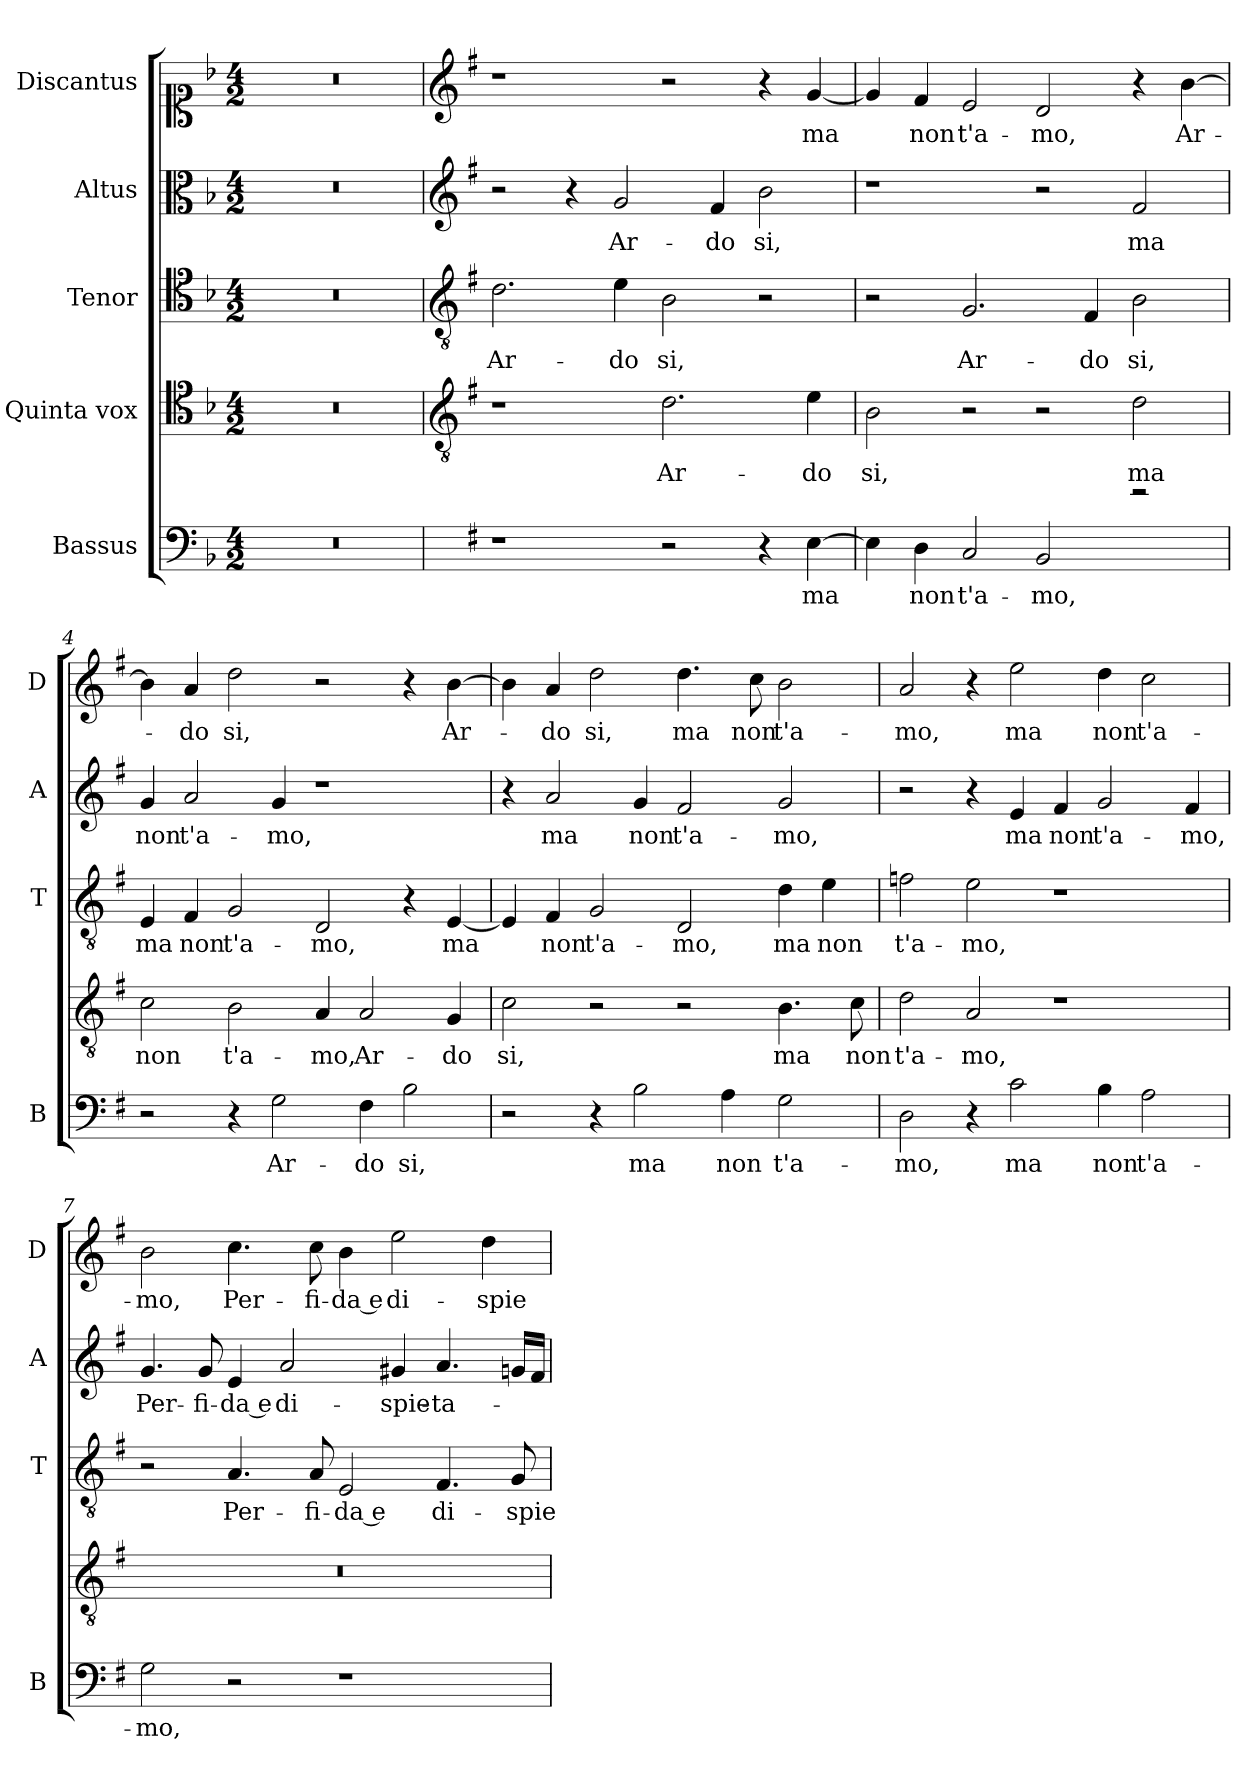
**kern	**text	**kern	**text	**kern	**text	**kern	**text	**kern	**text
*part5	*part5	*part4	*part4	*part3	*part3	*part2	*part2	*part1	*part1
*staff5	*staff5	*staff4	*staff4	*staff3	*staff3	*staff2	*staff2	*staff1	*staff1
*I"Bassus	*	*I"Quinta vox	*	*I"Tenor	*	*I"Altus	*	*I"Discantus	*
*I'B	*	*	*	*I'T	*	*I'A	*	*I'D	*
*clefF4	*	*clefC4	*	*clefC4	*	*clefC3	*	*clefC1	*
*k[b-]	*	*k[b-]	*	*k[b-]	*	*k[b-]	*	*k[b-]	*
*F:	*	*F:	*	*F:	*	*F:	*	*F:	*
*M4/2	*	*M4/2	*	*M4/2	*	*M4/2	*	*M4/2	*
=1	=1	=1	=1	=1	=1	=1	=1	=1	=1
0r	.	0r	.	0r	.	0r	.	0r	.
=2	=2	=2	=2	=2	=2	=2	=2	=2	=2
*	*	*clefGv2	*	*clefGv2	*	*clefG2	*	*clefG2	*
*k[f#]	*	*k[f#]	*	*k[f#]	*	*k[f#]	*	*k[f#]	*
*G:	*	*G:	*	*G:	*	*G:	*	*G:	*
!	!	!	!	!	!LO:LY:b	!	!	!	!
1r	.	1r	.	2.d\	Ar-	2r	.	1r	.
.	.	.	.	.	.	4r	.	.	.
!	!	!	!	!	!LO:LY:b	!	!LO:LY:b	!	!
.	.	.	.	4e\	-do	2g/	Ar-	.	.
!	!	!	!LO:LY:b	!	!LO:LY:b	!	!	!	!
2r	.	2.d\	Ar-	2B\	si,	.	.	2r	.
!	!	!	!	!	!	!	!LO:LY:b	!	!
.	.	.	.	.	.	4f#/	-do	.	.
!	!	!	!	!	!	!	!LO:LY:b	!	!
4r	.	.	.	2r	.	2b\	si,	4r	.
!	!LO:LY:b	!	!LO:LY:b	!	!	!	!	!	!LO:LY:b
[4E\	ma	4e\	-do	.	.	.	.	[4g/	ma
=3	=3	=3	=3	=3	=3	=3	=3	=3	=3
!	!	!	!LO:LY:b	!	!	!	!	!	!
4E\]	.	2B\	si,	2r	.	1r	.	4g/]	.
!	!LO:LY:b	!	!	!	!	!	!	!	!LO:LY:b
4D\	non	.	.	.	.	.	.	4f#/	non
!	!LO:LY:b	!	!	!	!LO:LY:b	!	!	!	!LO:LY:b
2C/	t'a-	2r	.	2.G/	Ar-	.	.	2e/	t'a-
!	!LO:LY:b	!	!	!	!	!	!	!	!LO:LY:b
2BB/	-mo,	2r	.	.	.	2r	.	2d/	-mo,
!	!	!	!	!	!LO:LY:b	!	!	!	!
.	.	.	.	4F#/	-do	.	.	.	.
!	!	!	!LO:LY:b	!	!LO:LY:b	!	!LO:LY:b	!	!
2rg	.	2d\	ma	2B\	si,	2f#/	ma	4r	.
!	!	!	!	!	!	!	!	!	!LO:LY:b
.	.	.	.	.	.	.	.	[4b\	Ar-
=4	=4	=4	=4	=4	=4	=4	=4	=4	=4
!	!	!	!LO:LY:b	!	!LO:LY:b	!	!LO:LY:b	!	!
2r	.	2c\	non	4E/	ma	4g/	non	4b\]	.
!	!	!	!	!	!LO:LY:b	!	!LO:LY:b	!	!LO:LY:b
.	.	.	.	4F#/	non	2a/	t'a-	4a/	-do
!	!	!	!LO:LY:b	!	!LO:LY:b	!	!	!	!LO:LY:b
4r	.	2B\	t'a-	2G/	t'a-	.	.	2dd\	si,
!	!LO:LY:b	!	!	!	!	!	!LO:LY:b	!	!
2G\	Ar-	.	.	.	.	4g/	-mo,	.	.
!	!	!	!LO:LY:b	!	!LO:LY:b	!	!	!	!
.	.	4A/	-mo,	2D/	-mo,	1r	.	2r	.
!	!LO:LY:b	!	!LO:LY:b	!	!	!	!	!	!
4F#\	-do	2A/	Ar-	.	.	.	.	.	.
!	!LO:LY:b	!	!	!	!	!	!	!	!
2B\	si,	.	.	4r	.	.	.	4r	.
!	!	!	!LO:LY:b	!	!LO:LY:b	!	!	!	!LO:LY:b
.	.	4G/	-do	[4E/	ma	.	.	[4b\	Ar-
!!LO:LB:g=z
=5	=5	=5	=5	=5	=5	=5	=5	=5	=5
!	!	!	!LO:LY:b	!	!	!	!	!	!
2r	.	2c\	si,	4E/]	.	4r	.	4b\]	.
!	!	!	!	!	!LO:LY:b	!	!LO:LY:b	!	!LO:LY:b
.	.	.	.	4F#/	non	2a/	ma	4a/	-do
!	!	!	!	!	!LO:LY:b	!	!	!	!LO:LY:b
4r	.	2r	.	2G/	t'a-	.	.	2dd\	si,
!	!LO:LY:b	!	!	!	!	!	!LO:LY:b	!	!
2B\	ma	.	.	.	.	4g/	non	.	.
!	!	!	!	!	!LO:LY:b	!	!LO:LY:b	!	!LO:LY:b
.	.	2r	.	2D/	-mo,	2f#/	t'a-	4.dd\	ma
!	!LO:LY:b	!	!	!	!	!	!	!	!
4A\	non	.	.	.	.	.	.	.	.
!	!	!	!	!	!	!	!	!	!LO:LY:b
.	.	.	.	.	.	.	.	8cc\	non
!	!LO:LY:b	!	!LO:LY:b	!	!LO:LY:b	!	!LO:LY:b	!	!LO:LY:b
2G\	t'a-	4.B\	ma	4d\	ma	2g/	-mo,	2b\	t'a-
!	!	!	!	!	!LO:LY:b	!	!	!	!
.	.	.	.	4e\	non	.	.	.	.
!	!	!	!LO:LY:b	!	!	!	!	!	!
.	.	8c\	non	.	.	.	.	.	.
=6	=6	=6	=6	=6	=6	=6	=6	=6	=6
!	!LO:LY:b	!	!LO:LY:b	!	!LO:LY:b	!	!	!	!LO:LY:b
2D\	-mo,	2d\	t'a-	2fn\	t'a-	2r	.	2a/	-mo,
!	!	!	!LO:LY:b	!	!LO:LY:b	!	!	!	!
4r	.	2A/	-mo,	2e\	-mo,	4r	.	4r	.
!	!LO:LY:b	!	!	!	!	!	!LO:LY:b	!	!LO:LY:b
2c\	ma	.	.	.	.	4e/	ma	2ee\	ma
!	!	!	!	!	!	!	!LO:LY:b	!	!
.	.	1r	.	1r	.	4f#/	non	.	.
!	!LO:LY:b	!	!	!	!	!	!LO:LY:b	!	!LO:LY:b
4B\	non	.	.	.	.	2g/	t'a-	4dd\	non
!	!LO:LY:b	!	!	!	!	!	!	!	!LO:LY:b
2A\	t'a-	.	.	.	.	.	.	2cc\	t'a-
!	!	!	!	!	!	!	!LO:LY:b	!	!
.	.	.	.	.	.	4f#/	-mo,	.	.
=7	=7	=7	=7	=7	=7	=7	=7	=7	=7
!	!LO:LY:b	!	!	!	!	!	!LO:LY:b	!	!LO:LY:b
2G\	-mo,	0r	.	2r	.	4.g/	Per-	2b\	-mo,
!	!	!	!	!	!	!	!LO:LY:b	!	!
.	.	.	.	.	.	8g/	-fi-	.	.
!	!	!	!	!	!LO:LY:b	!	!LO:LY:b	!	!LO:LY:b
2r	.	.	.	4.A/	Per-	4e/	-da e	4.cc\	Per-
!	!	!	!	!	!	!	!LO:LY:b	!	!
.	.	.	.	.	.	2a/	di-	.	.
!	!	!	!	!	!LO:LY:b	!	!	!	!LO:LY:b
.	.	.	.	8A/	-fi-	.	.	8cc\	-fi-
!	!	!	!	!	!LO:LY:b	!	!	!	!LO:LY:b
1r	.	.	.	2E/	-da e	.	.	4b\	-da e
!	!	!	!	!	!	!	!LO:LY:b	!	!LO:LY:b
.	.	.	.	.	.	4g#X/	-spie-	2ee\	di-
!	!	!	!	!	!LO:LY:b	!	!LO:LY:b	!	!
.	.	.	.	4.F#/	di-	4.a/	-ta-	.	.
!	!	!	!	!	!	!	!	!	!LO:LY:b
.	.	.	.	.	.	.	.	4dd\	-spie-
!	!	!	!	!	!LO:LY:b	!	!	!	!
.	.	.	.	8G/	-spie-	16gn/LL	.	.	.
.	.	.	.	.	.	16f#/JJ	.	.	.
=	=	=	=	=	=	=	=	=	=
*-	*-	*-	*-	*-	*-	*-	*-	*-	*-
